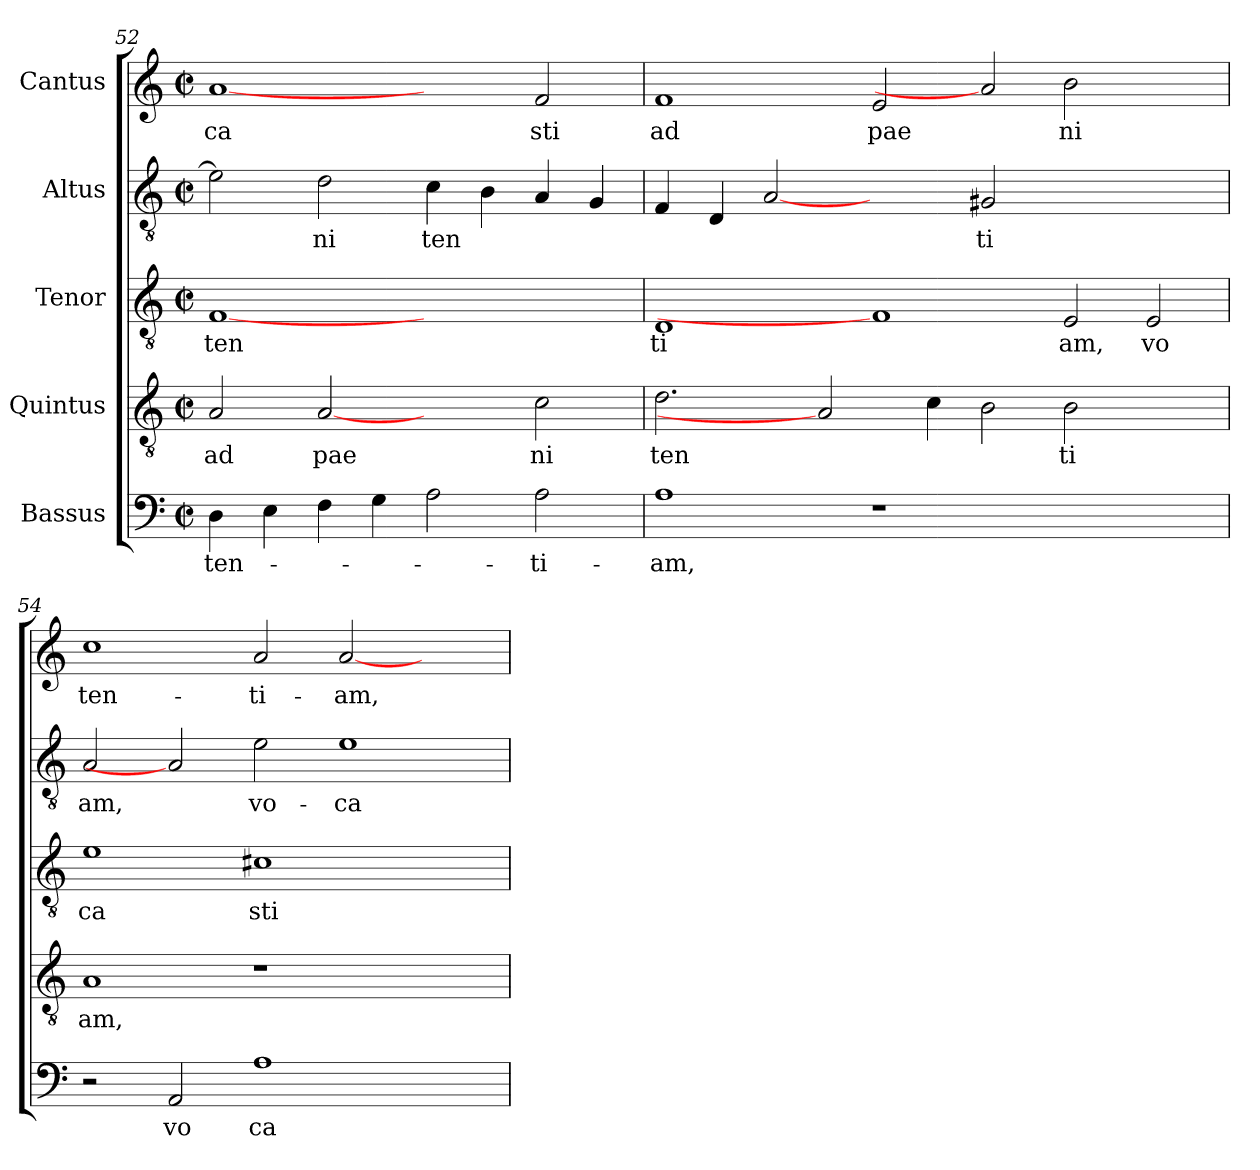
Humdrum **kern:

**kern	**text	**kern	**text	**kern	**text	**kern	**text	**kern	**text
*part5	*part5	*part4	*part4	*part3	*part3	*part2	*part2	*part1	*part1
*staff5	*staff5	*staff4	*staff4	*staff3	*staff3	*staff2	*staff2	*staff1	*staff1
*I"Bassus	*	*I"Quintus	*	*I"Tenor	*	*I"Altus	*	*I"Cantus	*
*clefF4	*	*clefGv2	*	*clefGv2	*	*clefGv2	*	*clefG2	*
*M2/2	*	*M2/2	*	*M2/2	*	*M2/2	*	*M2/2	*
*met(c|)	*	*met(c|)	*	*met(c|)	*	*met(c|)	*	*met(c|)	*
=52	=52	=52	=52	=52	=52	=52	=52	=52	=52
!	!LO:LY:b	!	!LO:LY:b:cj	!	!LO:LY:b:cj	!	!	!	!LO:LY:b:cj
4D\	-ten-	2A/	ad	[1F	ten	2e\]	.	[1a	ca
4E\	.	.	.	.	.	.	.	.	.
!	!	!	!LO:LY:b:cj	!	!	!	!LO:LY:b:cj	!	!
4F\	.	[2A	pae	.	.	2d\	ni	.	.
4G\	.	.	.	.	.	.	.	.	.
!	!	!	!	!	!	!	!LO:LY:b	!	!
2A\	.	2ryy	.	1ryy	.	4c\	ten	2ryy	.
.	.	.	.	.	.	4B\	.	.	.
!	!LO:LY:b:cj	!	!LO:LY:b:cj	!	!	!	!	!	!LO:LY:b:cj
2A\	-ti-	2c\	ni	.	.	4A/	.	2f/	sti
.	.	.	.	.	.	4G/	.	.	.
=53	=53	=53	=53	=53	=53	=53	=53	=53	=53
!	!LO:LY:b:cj	!	!LO:LY:b	!	!LO:LY:b:cj	!	!	!	!LO:LY:b:cj
1A	-am,	2.d\	ten	1D	ti	4F/	.	1f	ad
.	.	.	.	.	.	4D/	.	.	.
.	.	.	.	.	.	[2A	.	.	.
.	.	2A]	.	.	.	.	.	.	.
!	!	!	!	!	!	!	!	!	!LO:LY:b:cj
1r	.	.	.	1F]	.	2ryy	.	2e/	pae
.	.	4c\	.	.	.	.	.	.	.
!	!	!	!	!	!	!	!LO:LY:b:cj	!	!
.	.	2B\	.	.	.	2G#/	ti	2a]	.
!	!	!	!LO:LY:b:cj	!	!LO:LY:b:cj	!	!	!	!LO:LY:b:cj
1ryy	.	2B\	ti	2E/	am,	1ryy	.	2b\	ni
!	!	!	!	!	!LO:LY:b:cj	!	!	!	!
.	.	2ryy	.	2E/	vo	.	.	2ryy	.
!!LO:LB:g=z
=54	=54	=54	=54	=54	=54	=54	=54	=54	=54
!	!	!	!LO:LY:b:cj	!	!LO:LY:b:cj	!	!LO:LY:b:cj	!	!LO:LY:b:cj
2r	.	1A	am,	1e	ca	2A/	am,	1cc	ten-
!	!LO:LY:b:cj	!	!	!	!	!	!	!	!
2AA/	vo	.	.	.	.	2A]	.	.	.
!	!LO:LY:b:cj	!	!	!	!LO:LY:b:cj	!	!LO:LY:b:cj	!	!LO:LY:b:cj
1A	ca	1r	.	1c#X	sti	2e\	vo-	2a/	-ti-
!	!	!	!	!	!	!	!LO:LY:b:cj	!	!LO:LY:b
.	.	.	.	.	.	1e	-ca-	[<2a/	-am,
2ryy	.	2ryy	.	2ryy	.	.	.	2ryy	.
=	=	=	=	=	=	=	=	=	=
*-	*-	*-	*-	*-	*-	*-	*-	*-	*-
